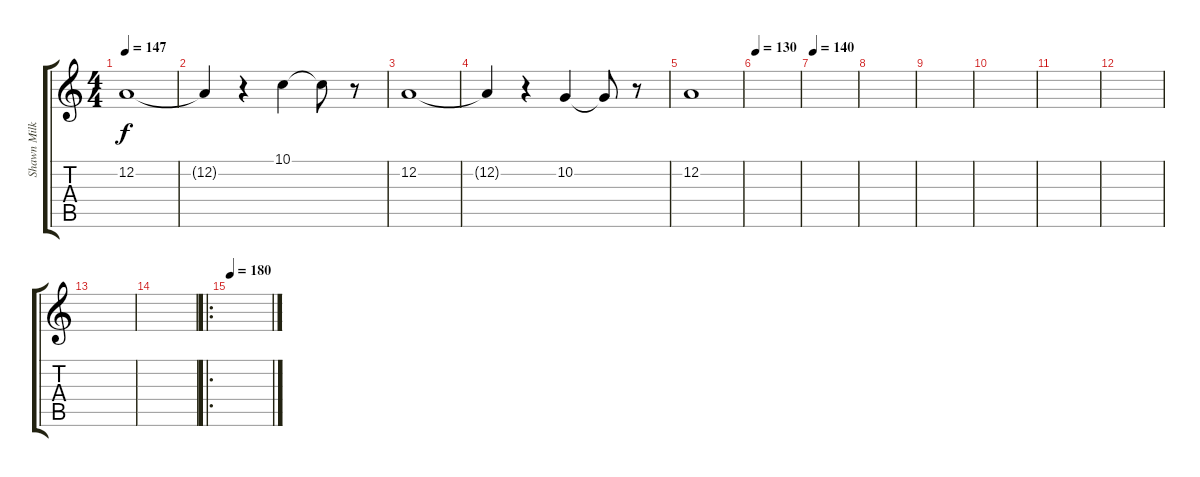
\track ("Shawn Milke - Vocals" "Shawn Milk") {instrument altosax}
\staff {score tabs}
\tuning (D4 A3 F3 C3 G2 D2) {hide}
\ts (4 4)
\tempo 147
\clef g2
\ks c
12.2.1{dy f} |
12.2{t}.4 r.4 10.1.4 10.1{t}.8 r.8 |
12.2.1 |
12.2{t}.4 r.4 10.2.4 10.2{t}.8 r.8 |
12.2.1 |
\tempo 130
|
\tempo 120
\tempo 140
|
|
|
|
|
|
|
|
\ro
\tempo 180
